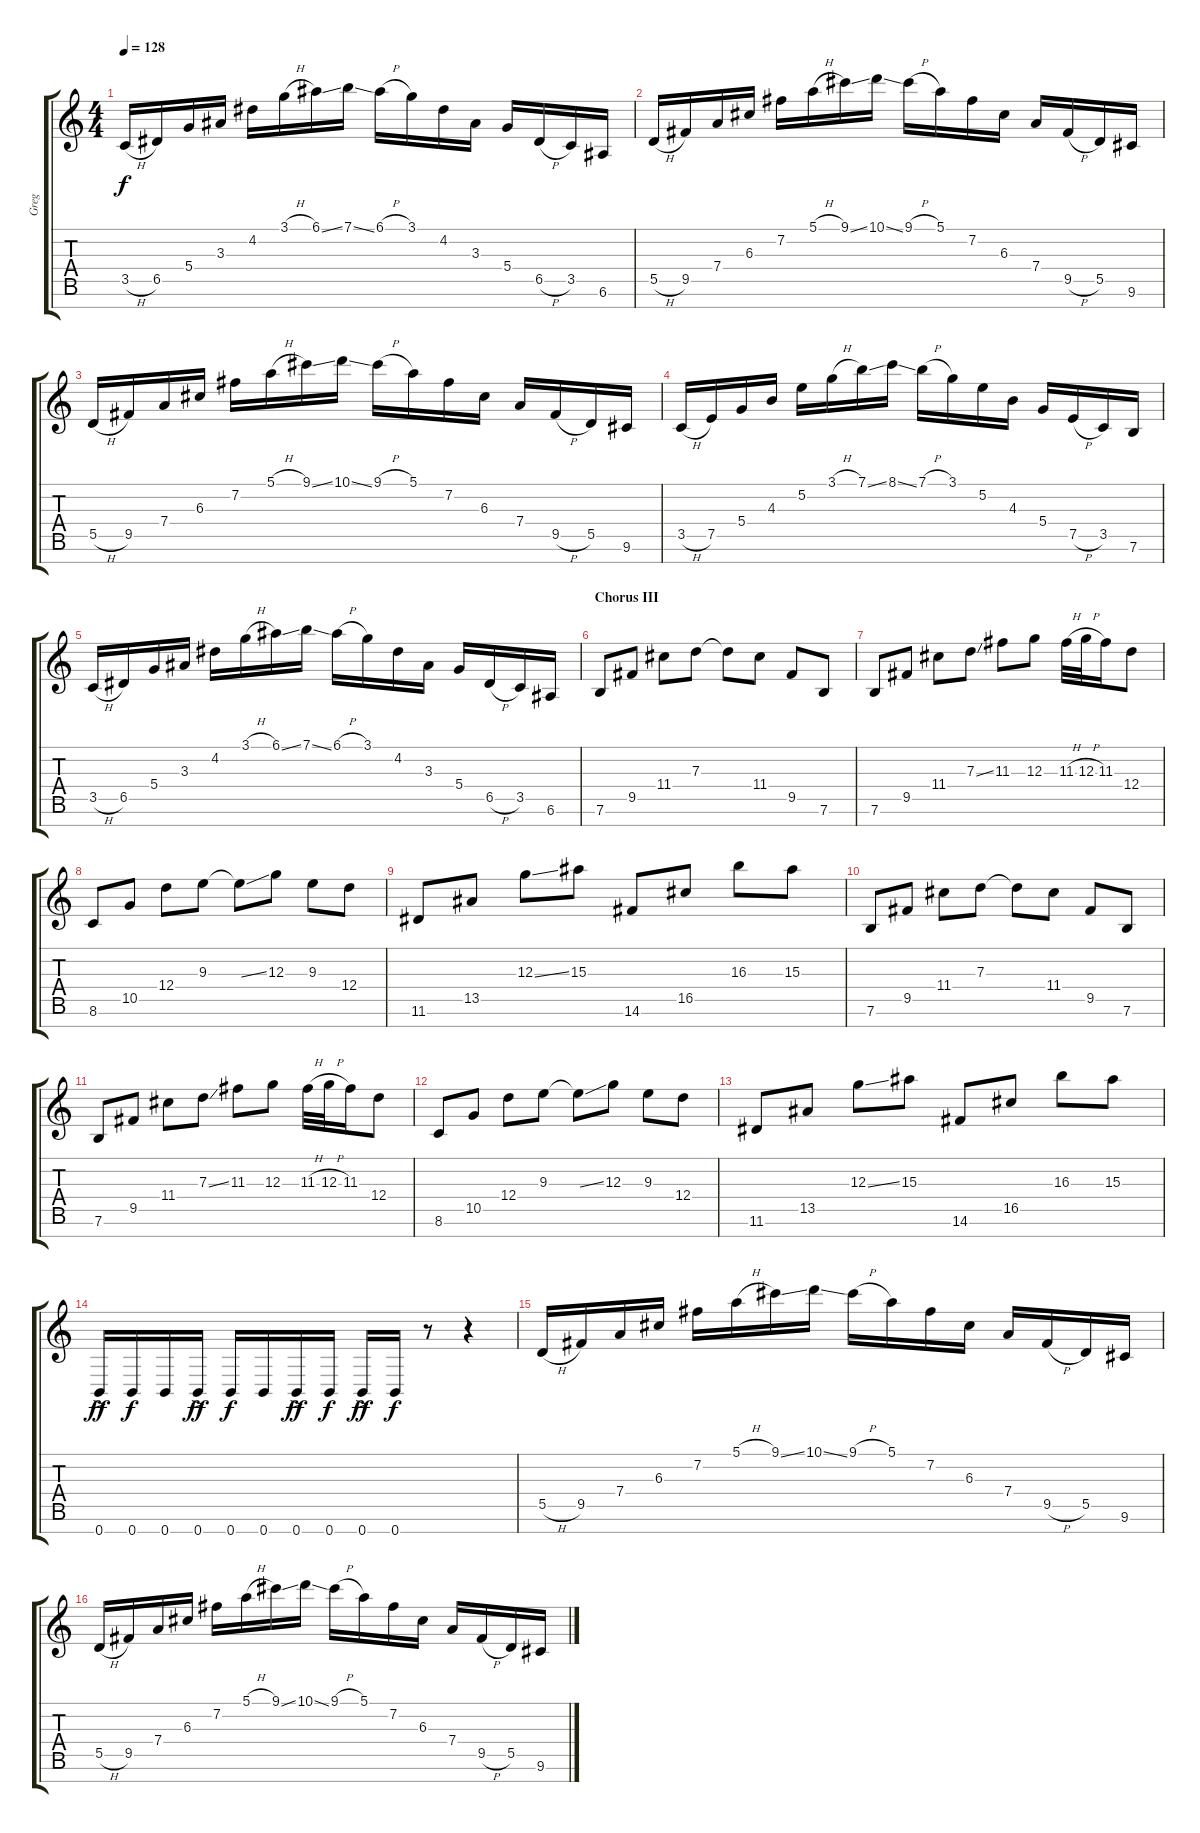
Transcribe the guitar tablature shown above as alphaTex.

\track ("Greg" "Greg") {instrument distortionguitar}
\staff {score tabs}
\tuning (E4 B3 G3 D3 A2 E2 B1) {hide}
\ts (4 4)
\tempo 128
\clef g2
\ks c
3.5{h}.16{dy f} 6.5.16 5.4.16 3.3.16 4.2.16 3.1{h}.16 6.1{ss}.16 7.1{ss}.16 6.1{h}.16 3.1.16 4.2.16 3.3.16 5.4.16 6.5{h}.16 3.5.16 6.6.16 |
5.5{h}.16 9.5.16 7.4.16 6.3.16 7.2.16 5.1{h}.16 9.1{ss}.16 10.1{ss}.16 9.1{h}.16 5.1.16 7.2.16 6.3.16 7.4.16 9.5{h}.16 5.5.16 9.6.16 |
5.5{h}.16 9.5.16 7.4.16 6.3.16 7.2.16 5.1{h}.16 9.1{ss}.16 10.1{ss}.16 9.1{h}.16 5.1.16 7.2.16 6.3.16 7.4.16 9.5{h}.16 5.5.16 9.6.16 |
3.5{h}.16 7.5.16 5.4.16 4.3.16 5.2.16 3.1{h}.16 7.1{ss}.16 8.1{ss}.16 7.1{h}.16 3.1.16 5.2.16 4.3.16 5.4.16 7.5{h}.16 3.5.16 7.6.16 |
3.5{h}.16 6.5.16 5.4.16 3.3.16 4.2.16 3.1{h}.16 6.1{ss}.16 7.1{ss}.16 6.1{h}.16 3.1.16 4.2.16 3.3.16 5.4.16 6.5{h}.16 3.5.16 6.6.16 |
\section ("" "Chorus III")
7.6.8 9.5.8 11.4.8 7.3.8 7.3{t}.8 11.4.8 9.5.8 7.6.8 |
7.6.8 9.5.8 11.4.8 7.3{ss}.8 11.3.8 12.3.8 11.3{h}.32 12.3{h}.32 11.3.16 12.4.8 |
8.6.8 10.5.8 12.4.8 9.3.8 9.3{ss t}.8 12.3.8 9.3.8 12.4.8 |
11.6.8 13.5.8 12.3{ss}.8 15.3.8 14.6.8 16.5.8 16.3.8 15.3.8 |
7.6.8 9.5.8 11.4.8 7.3.8 7.3{t}.8 11.4.8 9.5.8 7.6.8 |
7.6.8 9.5.8 11.4.8 7.3{ss}.8 11.3.8 12.3.8 11.3{h}.32 12.3{h}.32 11.3.16 12.4.8 |
8.6.8 10.5.8 12.4.8 9.3.8 9.3{ss t}.8 12.3.8 9.3.8 12.4.8 |
11.6.8 13.5.8 12.3{ss}.8 15.3.8 14.6.8 16.5.8 16.3.8 15.3.8 |
0.7{ac}.16{dy ff} 0.7.16{dy f} 0.7.16 0.7{ac}.16{dy ff} 0.7.16{dy f} 0.7.16 0.7{ac}.16{dy ff} 0.7.16{dy f} 0.7{ac}.16{dy ff} 0.7.16{dy f} r.8 r.4 |
5.5{h}.16 9.5.16 7.4.16 6.3.16 7.2.16 5.1{h}.16 9.1{ss}.16 10.1{ss}.16 9.1{h}.16 5.1.16 7.2.16 6.3.16 7.4.16 9.5{h}.16 5.5.16 9.6.16 |
5.5{h}.16 9.5.16 7.4.16 6.3.16 7.2.16 5.1{h}.16 9.1{ss}.16 10.1{ss}.16 9.1{h}.16 5.1.16 7.2.16 6.3.16 7.4.16 9.5{h}.16 5.5.16 9.6.16
